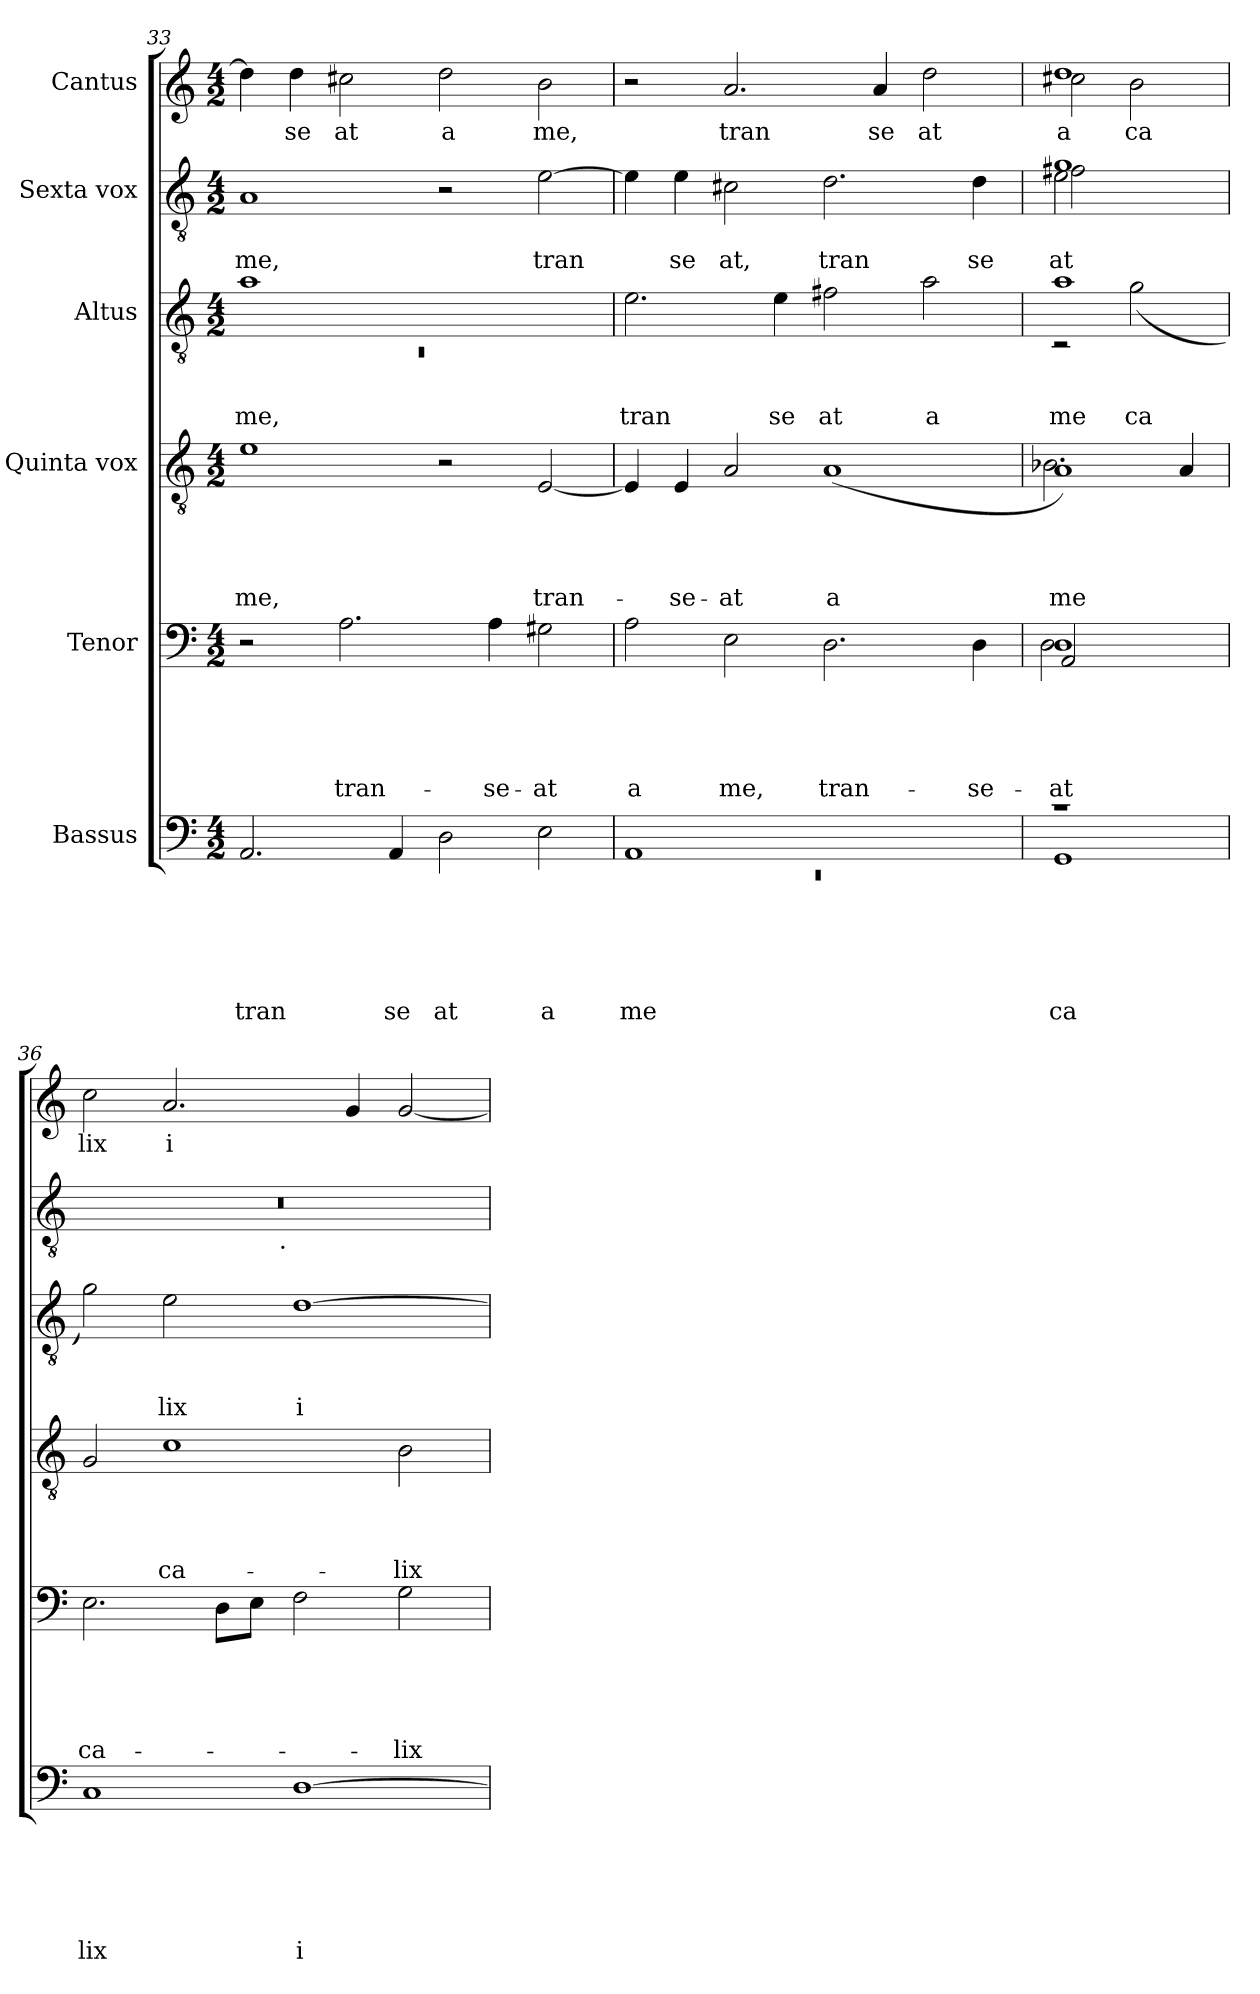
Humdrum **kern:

**kern	**text	**text	**text	**text	**text	**text	**kern	**text	**text	**text	**text	**text	**kern	**text	**text	**text	**text	**kern	**text	**text	**text	**kern	**text	**text	**kern	**text
*part6	*part6	*part6	*part6	*part6	*part6	*part6	*part5	*part5	*part5	*part5	*part5	*part5	*part4	*part4	*part4	*part4	*part4	*part3	*part3	*part3	*part3	*part2	*part2	*part2	*part1	*part1
*staff6	*staff6	*staff6	*staff6	*staff6	*staff6	*staff6	*staff5	*staff5	*staff5	*staff5	*staff5	*staff5	*staff4	*staff4	*staff4	*staff4	*staff4	*staff3	*staff3	*staff3	*staff3	*staff2	*staff2	*staff2	*staff1	*staff1
*I"Bassus	*	*	*	*	*	*	*I"Tenor	*	*	*	*	*	*I"Quinta vox	*	*	*	*	*I"Altus	*	*	*	*I"Sexta vox	*	*	*I"Cantus	*
!!LO:PB:g=z
*clefF4	*	*	*	*	*	*	*clefF4	*	*	*	*	*	*clefGv2	*	*	*	*	*clefGv2	*	*	*	*clefGv2	*	*	*clefG2	*
*k[]	*	*	*	*	*	*	*k[]	*	*	*	*	*	*k[]	*	*	*	*	*k[]	*	*	*	*k[]	*	*	*k[]	*
*C:	*	*	*	*	*	*	*C:	*	*	*	*	*	*C:	*	*	*	*	*C:	*	*	*	*C:	*	*	*C:	*
*M4/2	*	*	*	*	*	*	*M4/2	*	*	*	*	*	*M4/2	*	*	*	*	*M4/2	*	*	*	*M4/2	*	*	*M4/2	*
=33	=33	=33	=33	=33	=33	=33	=33	=33	=33	=33	=33	=33	=33	=33	=33	=33	=33	=33	=33	=33	=33	=33	=33	=33	=33	=33
*	*	*	*	*	*	*	*	*	*	*	*	*	*	*	*	*	*	*^	*	*	*	*	*	*	*	*
!	!	!	!	!	!	!LO:LY:b	!	!	!	!	!	!	!	!	!	!	!LO:LY:b	!	!LO:N:vis=1	!	!	!LO:LY:b	!	!	!LO:LY:b	!	!
2.AA/	.	.	.	.	.	tran	2r	.	.	.	.	.	1e	.	.	.	me,	1a	0rC	.	.	me,	1A	.	me,	4dd\]	.
!	!	!	!	!	!	!	!	!	!	!	!	!	!	!	!	!	!	!	!	!	!	!	!	!	!	!	!LO:LY:b
.	.	.	.	.	.	.	.	.	.	.	.	.	.	.	.	.	.	.	.	.	.	.	.	.	.	4dd\	-se
!	!	!	!	!	!	!	!	!	!	!	!	!LO:LY:b	!	!	!	!	!	!	!	!	!	!	!	!	!	!	!LO:LY:b
.	.	.	.	.	.	.	2.A\	.	.	.	.	tran-	.	.	.	.	.	.	.	.	.	.	.	.	.	2cc#X\	at
!	!	!	!	!	!	!LO:LY:b	!	!	!	!	!	!	!	!	!	!	!	!	!	!	!	!	!	!	!	!	!
4AA/	.	.	.	.	.	se	.	.	.	.	.	.	.	.	.	.	.	.	.	.	.	.	.	.	.	.	.
!	!	!	!	!	!	!LO:LY:b	!	!	!	!	!	!	!	!	!	!	!	!	!	!	!	!	!	!	!	!	!LO:LY:b
2D\	.	.	.	.	.	at	.	.	.	.	.	.	2r	.	.	.	.	1ryy	.	.	.	.	2r	.	.	2dd\	a
!	!	!	!	!	!	!	!	!	!	!	!	!LO:LY:b	!	!	!	!	!	!	!	!	!	!	!	!	!	!	!
.	.	.	.	.	.	.	4A\	.	.	.	.	-se-	.	.	.	.	.	.	.	.	.	.	.	.	.	.	.
!	!	!	!	!	!	!LO:LY:b	!	!	!	!	!	!LO:LY:b	!	!	!	!	!LO:LY:b	!	!	!	!	!	!	!	!LO:LY:b	!	!LO:LY:b
2E\	.	.	.	.	.	a	2G#X\	.	.	.	.	-at	[<2E/	.	.	.	tran-	.	.	.	.	.	[>2e\	.	tran	2b\	me,
*	*	*	*	*	*	*	*	*	*	*	*	*	*	*	*	*	*	*v	*v	*	*	*	*	*	*	*	*
=34	=34	=34	=34	=34	=34	=34	=34	=34	=34	=34	=34	=34	=34	=34	=34	=34	=34	=34	=34	=34	=34	=34	=34	=34	=34	=34
*^	*	*	*	*	*	*	*	*	*	*	*	*	*	*	*	*	*	*	*	*	*	*	*	*	*	*
!	!LO:N:vis=1	!	!	!	!	!	!LO:LY:b	!	!	!	!	!	!LO:LY:b	!	!	!	!	!	!	!	!	!LO:LY:b	!	!	!	!	!
1AA	0rEE	.	.	.	.	.	me	2A\	.	.	.	.	a	4E/]	.	.	.	.	2.e\	.	.	tran	4e\]	.	.	2r	.
!	!	!	!	!	!	!	!	!	!	!	!	!	!	!	!	!	!	!LO:LY:b	!	!	!	!	!	!	!LO:LY:b	!	!
.	.	.	.	.	.	.	.	.	.	.	.	.	.	4E/	.	.	.	-se-	.	.	.	.	4e\	.	se	.	.
!	!	!	!	!	!	!	!	!	!	!	!	!	!LO:LY:b	!	!	!	!	!LO:LY:b	!	!	!	!	!	!	!LO:LY:b	!	!LO:LY:b
.	.	.	.	.	.	.	.	2E\	.	.	.	.	me,	2A/	.	.	.	-at	.	.	.	.	2c#X\	.	at,	2.a/	tran
!	!	!	!	!	!	!	!	!	!	!	!	!	!	!	!	!	!	!	!	!	!	!LO:LY:b	!	!	!	!	!
.	.	.	.	.	.	.	.	.	.	.	.	.	.	.	.	.	.	.	4e\	.	.	se	.	.	.	.	.
!	!	!	!	!	!	!	!	!	!	!	!	!	!LO:LY:b	!	!	!	!	!LO:LY:b	!	!	!	!LO:LY:b	!	!	!LO:LY:b	!	!
1ryy	.	.	.	.	.	.	.	2.D\	.	.	.	.	tran-	(<1A	.	.	.	a	2f#X\	.	.	at	2.d\	.	tran	.	.
!	!	!	!	!	!	!	!	!	!	!	!	!	!	!	!	!	!	!	!	!	!	!	!	!	!	!	!LO:LY:b
.	.	.	.	.	.	.	.	.	.	.	.	.	.	.	.	.	.	.	.	.	.	.	.	.	.	4a/	se
!	!	!	!	!	!	!	!	!	!	!	!	!	!	!	!	!	!	!	!	!	!	!LO:LY:b	!	!	!	!	!LO:LY:b
.	.	.	.	.	.	.	.	.	.	.	.	.	.	.	.	.	.	.	2a\	.	.	a	.	.	.	2dd\	at
!	!	!	!	!	!	!	!	!	!	!	!	!	!LO:LY:b	!	!	!	!	!	!	!	!	!	!	!	!LO:LY:b	!	!
.	.	.	.	.	.	.	.	4D\	.	.	.	.	-se-	.	.	.	.	.	.	.	.	.	4d\	.	se	.	.
=35	=35	=35	=35	=35	=35	=35	=35	=35	=35	=35	=35	=35	=35	=35	=35	=35	=35	=35	=35	=35	=35	=35	=35	=35	=35	=35	=35
!	!	!	!	!	!	!	!LO:LY:b	!	!	!	!	!	!LO:LY:b	!	!	!	!	!	!	!	!	!	!	!	!	!	!
*	*	*	*	*	*	*	*	*^	*	*	*	*	*	*	*	*	*	*	*	*	*	*	*	*	*	*	*
!	!	!	!	!	!	!	!	!	!	!	!	!	!	!LO:LY:b	!	!	!	!	!	!	!	!	!	!	!	!	!	!
*	*	*	*	*	*	*	*	*	*^	*	*	*	*	*	*	*	*	*	*	*	*	*	*	*	*	*	*	*
!	!	!	!	!	!	!	!	!	!	!	!	!	!	!	!LO:LY:b	!	!	!	!	!LO:LY:b	!	!	!	!LO:LY:b	!	!	!LO:LY:b	!	!
*	*	*	*	*	*	*	*	*	*	*	*	*	*	*	*	*^	*	*	*	*	*^	*	*	*	*^	*	*	*	*
!	!	!	!	!	!	!	!	!	!	!	!	!	!	!	!	!	!	!	!	!	!	!	!	!	!	!	!	!	!	!LO:LY:b	!	!
*	*	*	*	*	*	*	*	*	*	*	*	*	*	*	*	*	*	*	*	*	*	*	*	*	*	*	*	*^	*	*	*	*
!	!	!	!	!	!	!	!	!	!	!	!	!	!	!	!	!	!	!	!	!	!	!	!	!	!	!	!	!	!	!	!LO:LY:b	!	!LO:LY:b
*	*	*	*	*	*	*	*	*	*	*	*	*	*	*	*	*	*	*	*	*	*	*	*	*	*	*	*	*	*	*	*	*^	*
!	!	!	!	!	!	!	!	!	!	!	!	!	!	!	!	!	!	!	!	!	!	!	!	!	!	!	!	!	!	!	!	!	!	!LO:LY:b
1rc	1GG	.	.	.	.	.	ca	1D	2D\	2AA/	.	.	.	.	at	1A)	2.B-\	.	.	.	me	1a	2rC	.	.	me	1g	2f#X\	2e\	.	at	1dd	2cc#X\	a
!	!	!	!	!	!	!	!	!	!	!	!	!	!	!	!	!	!	!	!	!	!	!	!	!	!	!LO:LY:b	!	!	!	!	!	!	!	!LO:LY:b
.	.	.	.	.	.	.	.	.	2ryy	2ryy	.	.	.	.	.	.	.	.	.	.	.	.	(>2g\	.	.	ca	.	2ryy	2ryy	.	.	.	2b\	ca
.	.	.	.	.	.	.	.	.	.	.	.	.	.	.	.	.	4A/	.	.	.	.	.	.	.	.	.	.	.	.	.	.	.	.	.
*v	*v	*	*	*	*	*	*	*	*	*	*	*	*	*	*	*	*	*	*	*	*	*v	*v	*	*	*	*v	*v	*v	*	*	*v	*v	*
*	*	*	*	*	*	*	*v	*v	*v	*	*	*	*	*	*	*	*	*	*	*	*	*	*	*	*	*	*	*	*
=36	=36	=36	=36	=36	=36	=36	=36	=36	=36	=36	=36	=36	=36	=36	=36	=36	=36	=36	=36	=36	=36	=36	=36	=36	=36	=36	=36
!	!	!	!	!	!	!LO:LY:b	!	!	!	!	!	!LO:LY:b	!	!	!	!	!	!	!	!	!	!	!	!	!	!	!LO:LY:b
*	*	*	*	*	*	*	*	*	*	*	*	*	*v	*v	*	*	*	*	*	*	*	*	*^	*	*	*	*
1C	.	.	.	.	.	lix	2.E\	.	.	.	.	ca-	2G/	.	.	.	.	2g\)	.	.	.	0r	2ryy	.	.	2cc\	lix
!	!	!	!	!	!	!	!	!	!	!	!	!	!	!	!	!	!LO:LY:b	!	!	!	!LO:LY:b	!	!	!	!	!	!LO:LY:b:rj
.	.	.	.	.	.	.	.	.	.	.	.	.	1c	.	.	.	ca-	2e\	.	.	lix	.	4...ryy	.	.	2.a/	i
.	.	.	.	.	.	.	8D\L	.	.	.	.	.	.	.	.	.	.	.	.	.	.	.	.	.	.	.	.
.	.	.	.	.	.	.	8E\J	.	.	.	.	.	.	.	.	.	.	.	.	.	.	.	.	.	.	.	.
!	!	!	!	!	!	!	!	!	!	!	!	!	!	!	!	!	!	!	!	!	!	!	!LO:TX:b:t=.	!	!	!	!
.	.	.	.	.	.	.	.	.	.	.	.	.	.	.	.	.	.	.	.	.	.	.	1ryy	.	.	.	.
!	!	!	!	!	!	!LO:LY:b:rj	!	!	!	!	!	!	!	!	!	!	!	!	!	!	!LO:LY:b:rj	!	!	!	!	!	!
[>1D	.	.	.	.	.	i	2F\	.	.	.	.	.	.	.	.	.	.	[>1d	.	.	i	.	.	.	.	.	.
.	.	.	.	.	.	.	.	.	.	.	.	.	.	.	.	.	.	.	.	.	.	.	.	.	.	4g/	.
!	!	!	!	!	!	!	!	!	!	!	!	!LO:LY:b	!	!	!	!	!LO:LY:b	!	!	!	!	!	!	!	!	!	!
.	.	.	.	.	.	.	2G\	.	.	.	.	-lix	2B\	.	.	.	-lix	.	.	.	.	.	.	.	.	[<2g/	.
.	.	.	.	.	.	.	.	.	.	.	.	.	.	.	.	.	.	.	.	.	.	.	32ryy	.	.	.	.
*	*	*	*	*	*	*	*	*	*	*	*	*	*	*	*	*	*	*	*	*	*	*v	*v	*	*	*	*
=	=	=	=	=	=	=	=	=	=	=	=	=	=	=	=	=	=	=	=	=	=	=	=	=	=	=
*-	*-	*-	*-	*-	*-	*-	*-	*-	*-	*-	*-	*-	*-	*-	*-	*-	*-	*-	*-	*-	*-	*-	*-	*-	*-	*-
